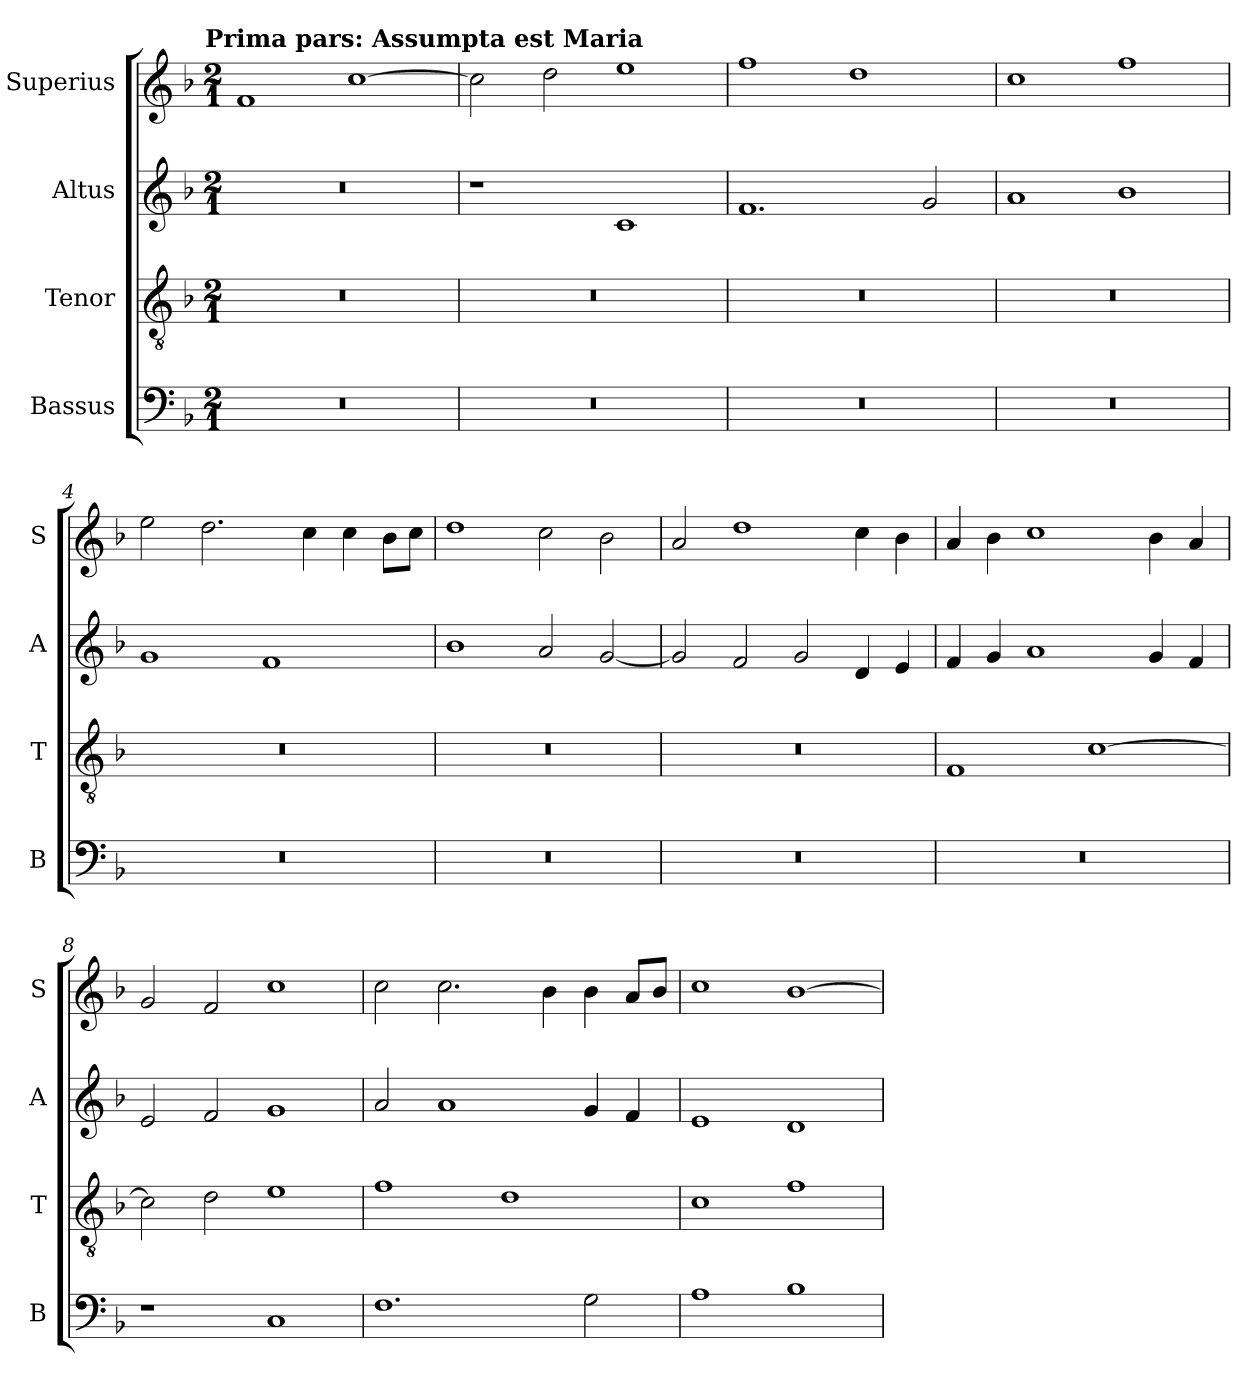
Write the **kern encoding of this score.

**kern	**kern	**kern	**kern
*part4	*part3	*part2	*part1
*staff4	*staff3	*staff2	*staff1
*I"Bassus	*I"Tenor	*I"Altus	*I"Superius
*I'B	*I'T	*I'A	*I'S
*clefF4	*clefGv2	*clefG2	*clefG2
*k[b-]	*k[b-]	*k[b-]	*k[b-]
*F:	*F:	*F:	*F:
!!LO:TX:omd:t=Prima pars&colon; Assumpta est Maria
*M2/1	*M2/1	*M2/1	*M2/1
=	=	=	=
0r	0r	0r	1f
.	.	.	[1cc
=1	=1	=1	=1
0r	0r	1r	2cc]
.	.	.	2dd
.	.	1c	1ee
=2	=2	=2	=2
0r	0r	1.f	1ff
.	.	.	1dd
.	.	2g	.
=3	=3	=3	=3
0r	0r	1a	1cc
.	.	1b-	1ff
=4	=4	=4	=4
0r	0r	1g	2ee
.	.	.	2.dd
.	.	1f	.
.	.	.	4cc
.	.	.	4cc
.	.	.	8b-L
.	.	.	8ccJ
=5	=5	=5	=5
0r	0r	1b-	1dd
.	.	2a	2cc
.	.	[2g	2b-
=6	=6	=6	=6
0r	0r	2g]	2a
.	.	2f	1dd
.	.	2g	.
.	.	4d	4cc
.	.	4e	4b-
=7	=7	=7	=7
0r	1F	4f	4a
.	.	4g	4b-
.	.	1a	1cc
.	[1c	.	.
.	.	4g	4b-
.	.	4f	4a
=8	=8	=8	=8
1r	2c]	2e	2g
.	2d	2f	2f
1C	1e	1g	1cc
=9	=9	=9	=9
1.F	1f	2a	2cc
.	.	1a	2.cc
.	1d	.	.
.	.	.	4b-
2G	.	4g	4b-
.	.	4f	8aL
.	.	.	8b-J
=10	=10	=10	=10
1A	1c	1e	1cc
1B-	1f	1d	[1b-
=	=	=	=
*-	*-	*-	*-
